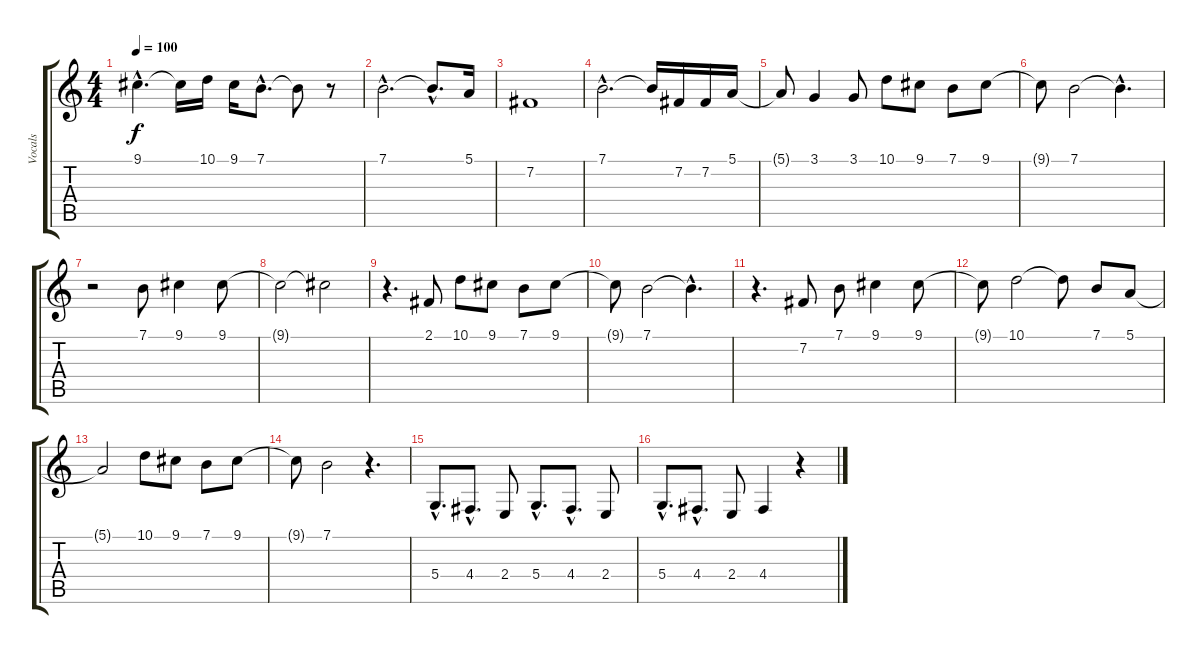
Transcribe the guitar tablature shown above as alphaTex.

\track ("Vocals" "Vocals") {instrument flute}
\staff {score tabs}
\tuning (E4 B3 G3 D3 A2 E2) {hide}
\ts (4 4)
\tempo 100
\clef g2
\ks c
9.1{hac}.4{d dy f} 9.1{t}.16 10.1.16 9.1.16 7.1{hac}.8{d} 7.1{t}.8 r.8 |
7.1{hac}.2{d} 7.1{hac t}.8{d} 5.1.16 |
7.2.1 |
7.1{hac}.2{d} 7.1{t}.16 7.2.16 7.2.16 5.1.16 |
5.1{t}.8 3.1.4 3.1.8 10.1.8 9.1.8 7.1.8 9.1.8 |
9.1{t}.8 7.1.2 7.1{hac t}.4{d} |
r.2 7.1.8 9.1.4 9.1.8 |
9.1{t}.2 9.1{t}.2 |
r.4{d} 2.1.8 10.1.8 9.1.8 7.1.8 9.1.8 |
9.1{t}.8 7.1.2 7.1{hac t}.4{d} |
r.4{d} 7.2.8 7.1.8 9.1.4 9.1.8 |
9.1{t}.8 10.1.2 10.1{t}.8 7.1.8 5.1.8 |
5.1{t}.2 10.1.8 9.1.8 7.1.8 9.1.8 |
9.1{t}.8 7.1.2 r.4{d} |
5.4{hac}.8{d} 4.4{hac}.8{d} 2.4.8 5.4{hac}.8{d} 4.4{hac}.8{d} 2.4.8 |
5.4{hac}.8{d} 4.4{hac}.8{d} 2.4.8 4.4.4 r.4
